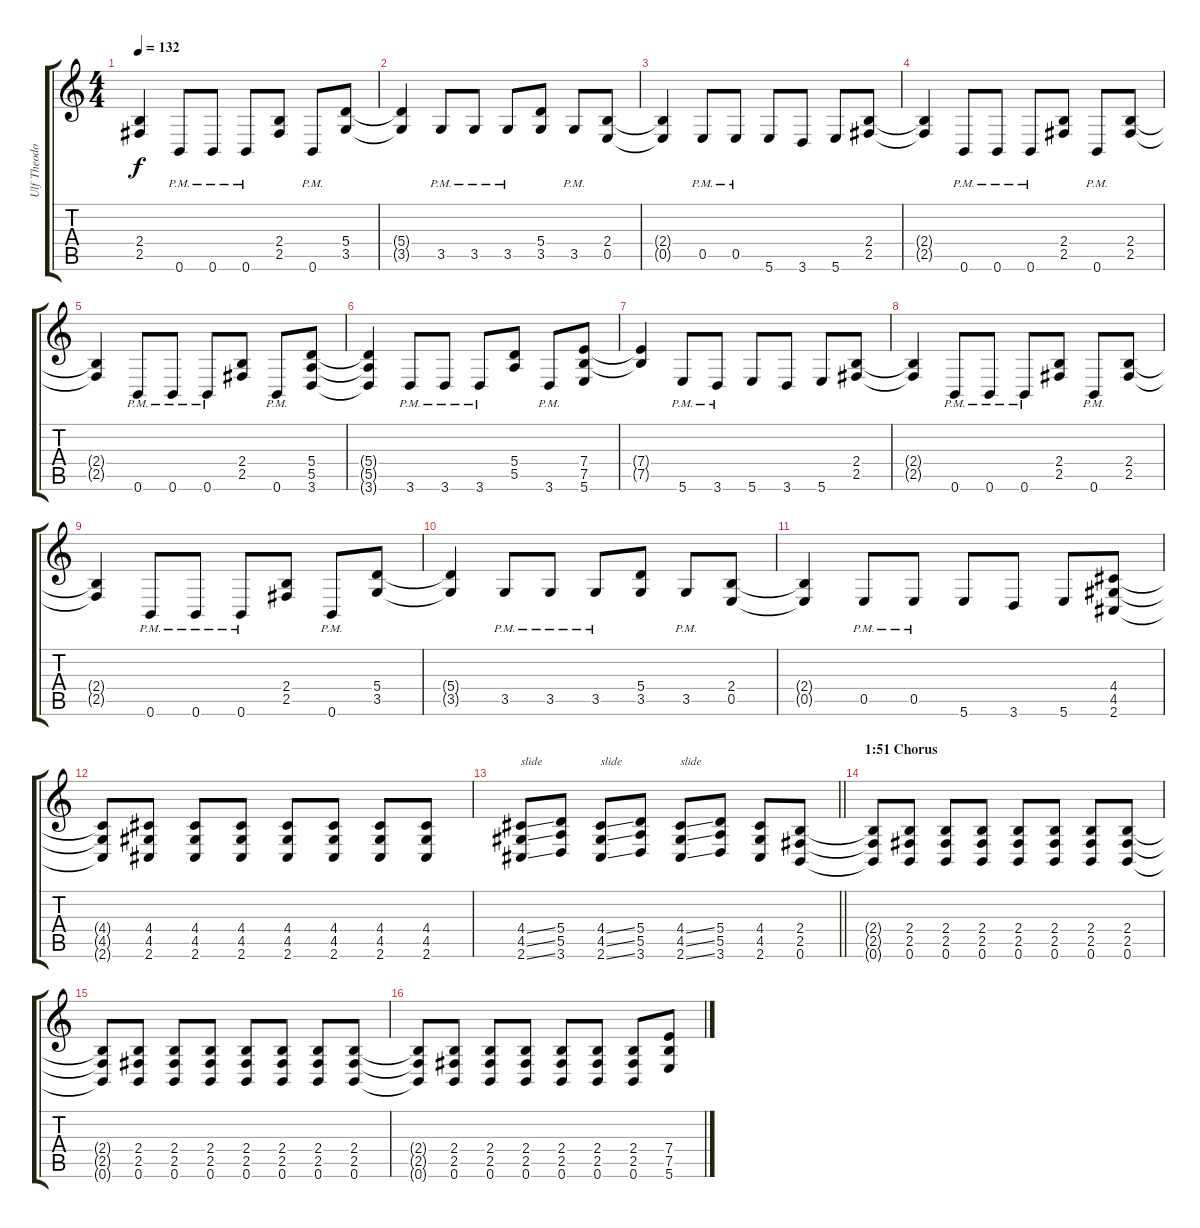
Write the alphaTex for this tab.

\track ("Ulf Theodor Schwadorf (Rhythm Guitar)" "Ulf Theodo") {instrument distortionguitar}
\staff {score tabs}
\tuning (B3 Gb3 D3 A2 E2 B1) {hide}
\ts (4 4)
\tempo 132
\clef g2
\ks c
(2.4{t} 2.5{t}).4{dy f} 0.6{pm}.8 0.6{pm}.8 0.6{pm}.8 (2.4 2.5).8 0.6{pm}.8 (5.4 3.5).8 |
(5.4{t} 3.5{t}).4 3.5{pm}.8 3.5{pm}.8 3.5{pm}.8 (5.4 3.5).8 3.5{pm}.8 (2.4 0.5).8 |
(2.4{t} 0.5{t}).4 0.5{pm}.8 0.5{pm}.8 5.6.8 3.6.8 5.6.8 (2.4 2.5).8 |
(2.4{t} 2.5{t}).4 0.6{pm}.8 0.6{pm}.8 0.6{pm}.8 (2.4 2.5).8 0.6{pm}.8 (2.4 2.5).8 |
(2.4{t} 2.5{t}).4 0.6{pm}.8 0.6{pm}.8 0.6{pm}.8 (2.4 2.5).8 0.6{pm}.8 (5.4 5.5 3.6).8 |
(5.4{t} 5.5{t} 3.6{t}).4 3.6{pm}.8 3.6{pm}.8 3.6{pm}.8 (5.4 5.5).8 3.6{pm}.8 (7.4 7.5 5.6).8 |
(7.4{t} 7.5{t}).4 5.6{pm}.8 3.6{pm}.8 5.6.8 3.6.8 5.6.8 (2.4 2.5).8 |
(2.4{t} 2.5{t}).4 0.6{pm}.8 0.6{pm}.8 0.6{pm}.8 (2.4 2.5).8 0.6{pm}.8 (2.4 2.5).8 |
(2.4{t} 2.5{t}).4 0.6{pm}.8 0.6{pm}.8 0.6{pm}.8 (2.4 2.5).8 0.6{pm}.8 (5.4 3.5).8 |
(5.4{t} 3.5{t}).4 3.5{pm}.8 3.5{pm}.8 3.5{pm}.8 (5.4 3.5).8 3.5{pm}.8 (2.4 0.5).8 |
(2.4{t} 0.5{t}).4 0.5{pm}.8 0.5{pm}.8 5.6.8 3.6.8 5.6.8 (4.4 4.5 2.6).8 |
(4.4{t} 4.5{t} 2.6{t}).8 (4.4 4.5 2.6).8 (4.4 4.5 2.6).8 (4.4 4.5 2.6).8 (4.4 4.5 2.6).8 (4.4 4.5 2.6).8 (4.4 4.5 2.6).8 (4.4 4.5 2.6).8 |
\barLineRight lightlight
(4.4{ss} 4.5{ss} 2.6{ss}).8{txt "slide"} (5.4 5.5 3.6).8 (4.4{ss} 4.5{ss} 2.6{ss}).8{txt "slide"} (5.4 5.5 3.6).8 (4.4{ss} 4.5{ss} 2.6{ss}).8{txt "slide"} (5.4 5.5 3.6).8 (4.4 4.5 2.6).8 (2.4 2.5 0.6).8 |
\section ("" "1:51 Chorus")
(2.4{t} 2.5{t} 0.6{t}).8 (2.4 2.5 0.6).8 (2.4 2.5 0.6).8 (2.4 2.5 0.6).8 (2.4 2.5 0.6).8 (2.4 2.5 0.6).8 (2.4 2.5 0.6).8 (2.4 2.5 0.6).8 |
(2.4{t} 2.5{t} 0.6{t}).8 (2.4 2.5 0.6).8 (2.4 2.5 0.6).8 (2.4 2.5 0.6).8 (2.4 2.5 0.6).8 (2.4 2.5 0.6).8 (2.4 2.5 0.6).8 (2.4 2.5 0.6).8 |
(2.4{t} 2.5{t} 0.6{t}).8 (2.4 2.5 0.6).8 (2.4 2.5 0.6).8 (2.4 2.5 0.6).8 (2.4 2.5 0.6).8 (2.4 2.5 0.6).8 (2.4 2.5 0.6).8 (7.4 7.5 5.6).8
